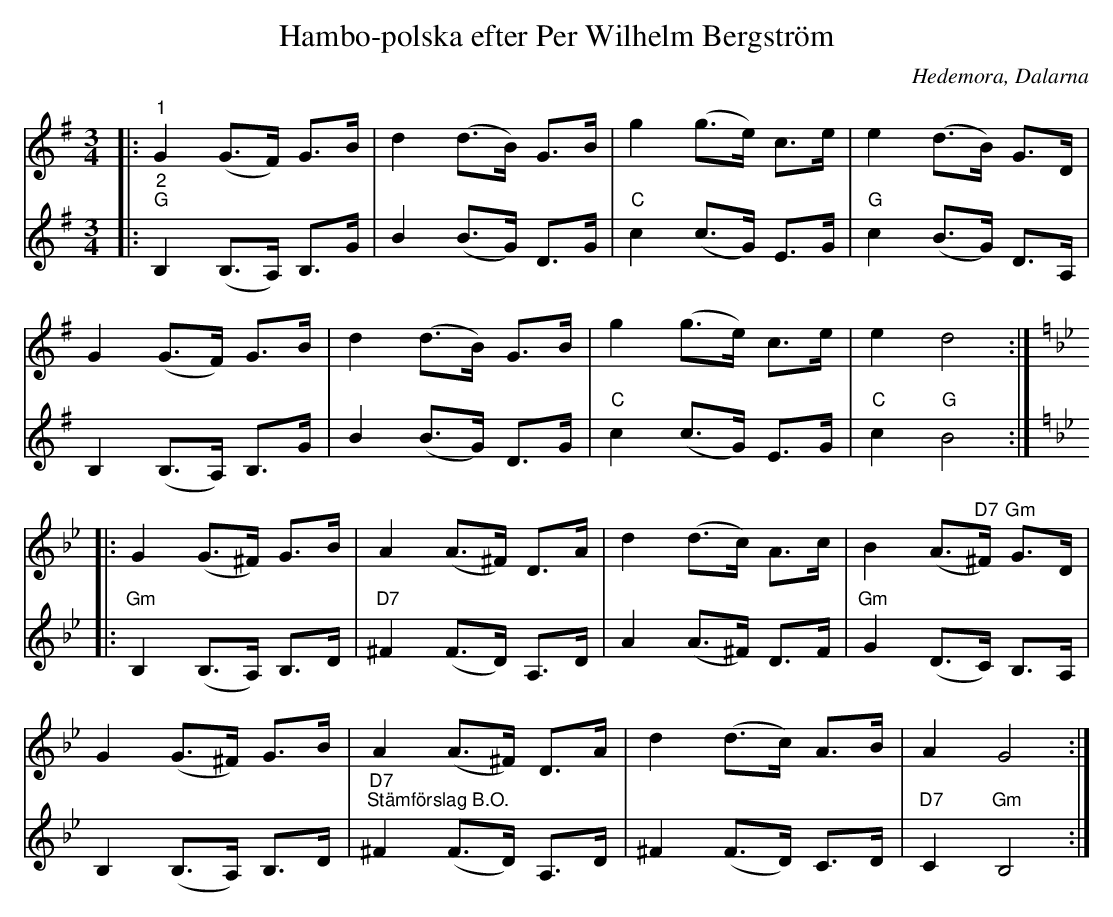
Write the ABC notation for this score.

X:1
T:Hambo-polska efter Per Wilhelm Bergström
O:Hedemora, Dalarna
L:1/8
M:3/4
K:G
V:1
|:"^1" G2 (G>F) G>B | d2 (d>B) G>B | g2 (g>e) c>e | e2 (d>B) G>D |
G2 (G>F) G>B | d2 (d>B) G>B | g2 (g>e) c>e | e2 d4 ::
[K:Bb] G2 (G>^F) G>B | A2 (A>^F) D>A | d2 (d>c) A>c | B2 (A>"D7"^F)"Gm" G>D |
G2 (G>^F) G>B | A2 (A>^F) D>A | d2 (d>c) A>B | A2 G4 :|
V:2
|:"^2""G" B,2 (B,>A,) B,>G | B2 (B>G) D>G |"C" c2 (c>G) E>G |"G" c2 (B>G) D>A, |
B,2 (B,>A,) B,>G | B2 (B>G) D>G |"C" c2 (c>G) E>G |"C" c2"G" B4 ::
[K:Bb]"Gm" B,2 (B,>A,) B,>D |"D7" ^F2 (F>D) A,>D | A2 (A>^F) D>F |"Gm" G2 (D>C) B,>A, |
B,2 (B,>A,) B,>D |"D7" "^Stämförslag B.O." ^F2 (F>D) A,>D | ^F2 (F>D) C>D |"D7" C2"Gm" B,4 :|
